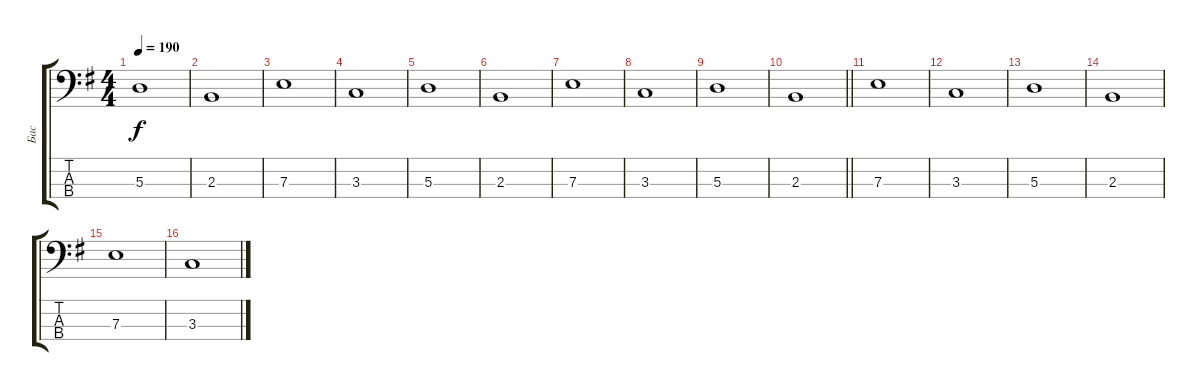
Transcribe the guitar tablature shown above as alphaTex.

\track ("Бас" "Бас") {instrument electricbassfinger}
\staff {score tabs}
\tuning (G2 D2 A1 E1) {hide}
\ts (4 4)
\tempo 190
\clef f4
\ks g
5.3.1{dy f} |
2.3.1 |
7.3.1 |
3.3.1 |
5.3.1 |
2.3.1 |
7.3.1 |
3.3.1 |
5.3.1 |
\barLineRight lightlight
2.3.1 |
7.3.1 |
3.3.1 |
5.3.1 |
2.3.1 |
7.3.1 |
3.3.1
